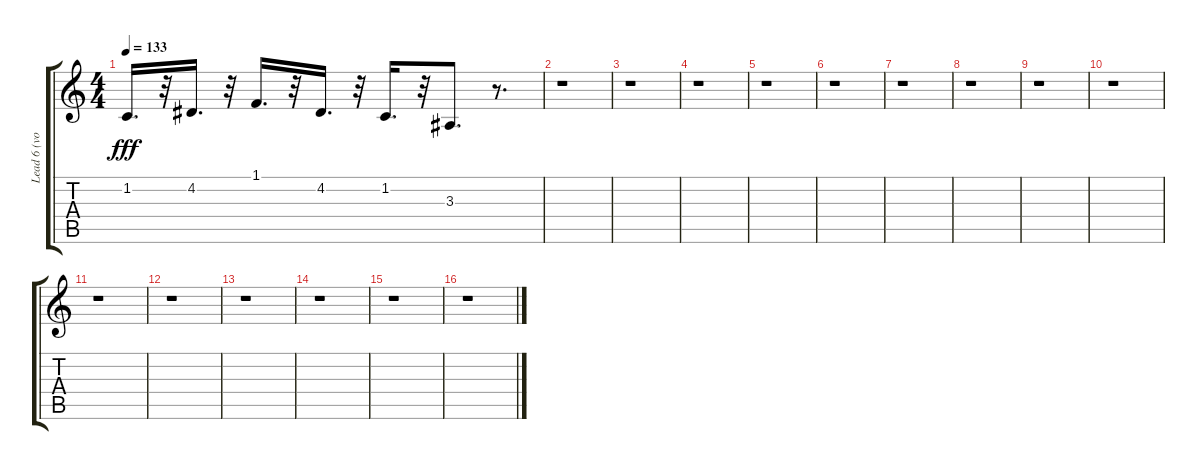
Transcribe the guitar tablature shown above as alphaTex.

\track ("Lead 6 (voice)" "Lead 6 (vo") {instrument clarinet}
\staff {score tabs}
\tuning (E4 B3 G3 D3 A2 E2) {hide}
\ts (4 4)
\tempo 133
\clef g2
\ks c
1.2.16{d dy fff} r.32 4.2.16{d} r.32 1.1.16{d} r.32 4.2.16{d} r.32 1.2.16{d} r.32 3.3.8{d} r.8{d} |
r.1 |
r.1 |
r.1 |
r.1 |
r.1 |
r.1 |
r.1 |
r.1 |
r.1 |
r.1 |
r.1 |
r.1 |
r.1 |
r.1 |
r.1
